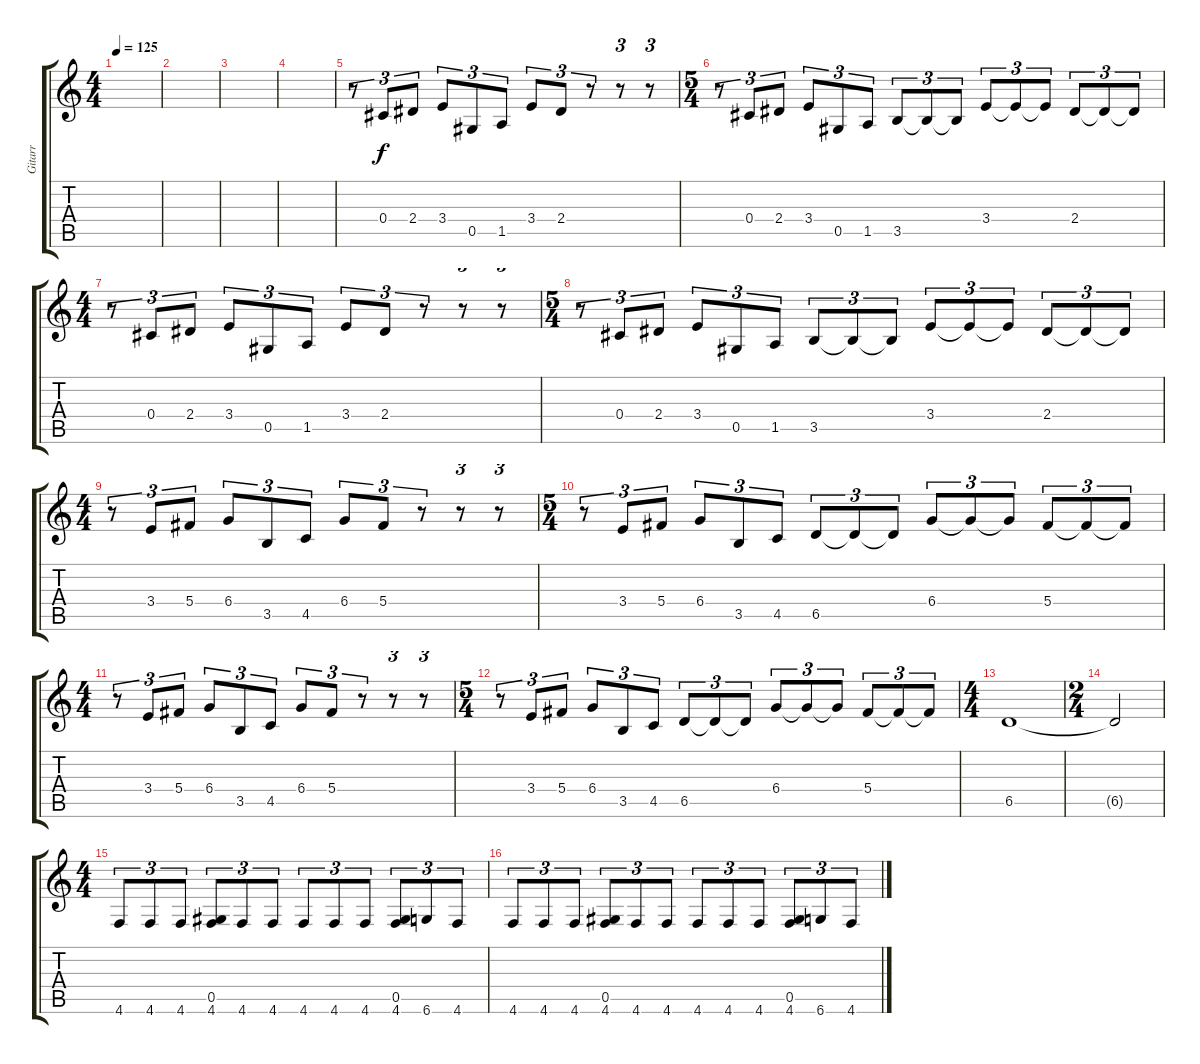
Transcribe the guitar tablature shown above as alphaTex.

\track ("Gitarr" "Gitarr") {instrument distortionguitar}
\staff {score tabs}
\tuning (Eb4 Bb3 Gb3 Db3 Ab2 Db2) {hide}
\ts (4 4)
\tempo 125
\clef g2
\ks c
|
|
|
|
r.8{tu (3 2)} 0.4.8{tu (3 2) dy f} 2.4.8{tu (3 2)} 3.4.8{tu (3 2)} 0.5.8{tu (3 2)} 1.5.8{tu (3 2)} 3.4.8{tu (3 2)} 2.4.8{tu (3 2)} r.8{tu (3 2)} r.8{tu (3 2)} r.8{tu (3 2)} |
\ts (5 4)
r.8{tu (3 2)} 0.4.8{tu (3 2)} 2.4.8{tu (3 2)} 3.4.8{tu (3 2)} 0.5.8{tu (3 2)} 1.5.8{tu (3 2)} 3.5.8{tu (3 2)} 3.5{t}.8{tu (3 2)} 3.5{t}.8{tu (3 2)} 3.4.8{tu (3 2)} 3.4{t}.8{tu (3 2)} 3.4{t}.8{tu (3 2)} 2.4.8{tu (3 2)} 2.4{t}.8{tu (3 2)} 2.4{t}.8{tu (3 2)} |
\ts (4 4)
r.8{tu (3 2)} 0.4.8{tu (3 2)} 2.4.8{tu (3 2)} 3.4.8{tu (3 2)} 0.5.8{tu (3 2)} 1.5.8{tu (3 2)} 3.4.8{tu (3 2)} 2.4.8{tu (3 2)} r.8{tu (3 2)} r.8{tu (3 2)} r.8{tu (3 2)} |
\ts (5 4)
r.8{tu (3 2)} 0.4.8{tu (3 2)} 2.4.8{tu (3 2)} 3.4.8{tu (3 2)} 0.5.8{tu (3 2)} 1.5.8{tu (3 2)} 3.5.8{tu (3 2)} 3.5{t}.8{tu (3 2)} 3.5{t}.8{tu (3 2)} 3.4.8{tu (3 2)} 3.4{t}.8{tu (3 2)} 3.4{t}.8{tu (3 2)} 2.4.8{tu (3 2)} 2.4{t}.8{tu (3 2)} 2.4{t}.8{tu (3 2)} |
\ts (4 4)
r.8{tu (3 2)} 3.4.8{tu (3 2)} 5.4.8{tu (3 2)} 6.4.8{tu (3 2)} 3.5.8{tu (3 2)} 4.5.8{tu (3 2)} 6.4.8{tu (3 2)} 5.4.8{tu (3 2)} r.8{tu (3 2)} r.8{tu (3 2)} r.8{tu (3 2)} |
\ts (5 4)
r.8{tu (3 2)} 3.4.8{tu (3 2)} 5.4.8{tu (3 2)} 6.4.8{tu (3 2)} 3.5.8{tu (3 2)} 4.5.8{tu (3 2)} 6.5.8{tu (3 2)} 6.5{t}.8{tu (3 2)} 6.5{t}.8{tu (3 2)} 6.4.8{tu (3 2)} 6.4{t}.8{tu (3 2)} 6.4{t}.8{tu (3 2)} 5.4.8{tu (3 2)} 5.4{t}.8{tu (3 2)} 5.4{t}.8{tu (3 2)} |
\ts (4 4)
r.8{tu (3 2)} 3.4.8{tu (3 2)} 5.4.8{tu (3 2)} 6.4.8{tu (3 2)} 3.5.8{tu (3 2)} 4.5.8{tu (3 2)} 6.4.8{tu (3 2)} 5.4.8{tu (3 2)} r.8{tu (3 2)} r.8{tu (3 2)} r.8{tu (3 2)} |
\ts (5 4)
r.8{tu (3 2)} 3.4.8{tu (3 2)} 5.4.8{tu (3 2)} 6.4.8{tu (3 2)} 3.5.8{tu (3 2)} 4.5.8{tu (3 2)} 6.5.8{tu (3 2)} 6.5{t}.8{tu (3 2)} 6.5{t}.8{tu (3 2)} 6.4.8{tu (3 2)} 6.4{t}.8{tu (3 2)} 6.4{t}.8{tu (3 2)} 5.4.8{tu (3 2)} 5.4{t}.8{tu (3 2)} 5.4{t}.8{tu (3 2)} |
\ts (4 4)
6.5.1 |
\ts (2 4)
6.5{t}.2 |
\ts (4 4)
4.6.8{tu (3 2) instrument distortionguitar} 4.6.8{tu (3 2)} 4.6.8{tu (3 2)} (0.5 4.6).8{tu (3 2)} 4.6.8{tu (3 2)} 4.6.8{tu (3 2)} 4.6.8{tu (3 2)} 4.6.8{tu (3 2)} 4.6.8{tu (3 2)} (0.5 4.6).8{tu (3 2)} 6.6.8{tu (3 2)} 4.6.8{tu (3 2)} |
4.6.8{tu (3 2) instrument distortionguitar} 4.6.8{tu (3 2)} 4.6.8{tu (3 2)} (0.5 4.6).8{tu (3 2)} 4.6.8{tu (3 2)} 4.6.8{tu (3 2)} 4.6.8{tu (3 2)} 4.6.8{tu (3 2)} 4.6.8{tu (3 2)} (0.5 4.6).8{tu (3 2)} 6.6.8{tu (3 2)} 4.6.8{tu (3 2)}
